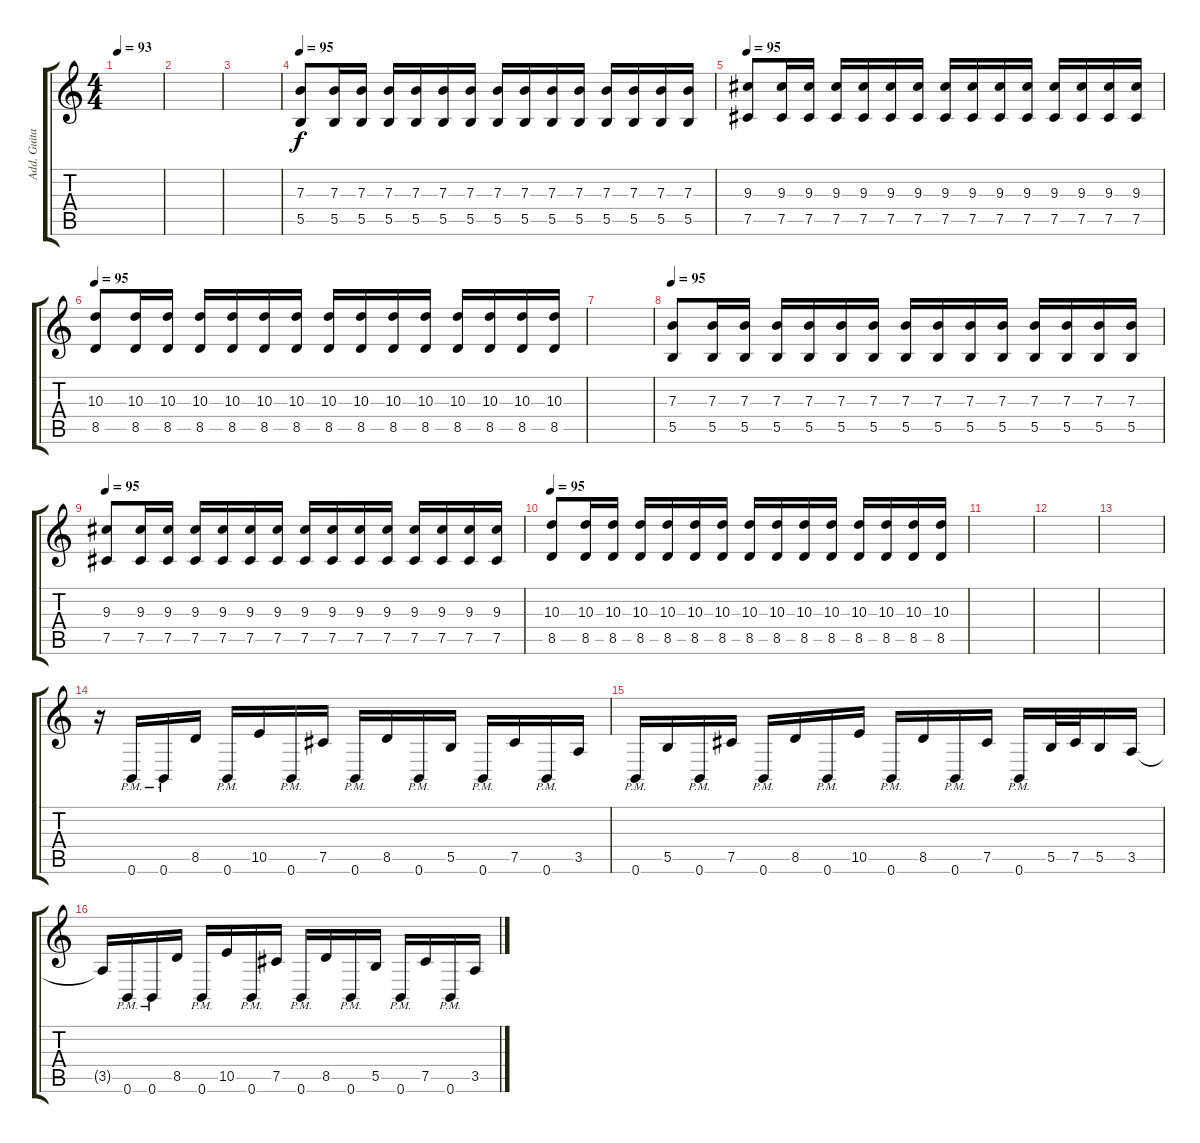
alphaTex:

\track ("Add. Guitar" "Add. Guita") {instrument distortionguitar}
\staff {score tabs}
\tuning (Db4 Ab3 E3 B2 Gb2 B1) {hide}
\ts (4 4)
\tempo 93
\clef g2
\ks c
|
|
|
\tempo 95
(7.3 5.5).8{balance 8} (7.3 5.5).16 (7.3 5.5).16 (7.3 5.5).16 (7.3 5.5).16 (7.3 5.5).16 (7.3 5.5).16 (7.3 5.5).16 (7.3 5.5).16 (7.3 5.5).16 (7.3 5.5).16 (7.3 5.5).16 (7.3 5.5).16 (7.3 5.5).16 (7.3 5.5).16 |
\tempo 95
(9.3 7.5).8 (9.3 7.5).16 (9.3 7.5).16 (9.3 7.5).16 (9.3 7.5).16 (9.3 7.5).16 (9.3 7.5).16 (9.3 7.5).16 (9.3 7.5).16 (9.3 7.5).16 (9.3 7.5).16 (9.3 7.5).16 (9.3 7.5).16 (9.3 7.5).16 (9.3 7.5).16 |
\tempo 95
(10.3 8.5).8 (10.3 8.5).16 (10.3 8.5).16 (10.3 8.5).16 (10.3 8.5).16 (10.3 8.5).16 (10.3 8.5).16 (10.3 8.5).16 (10.3 8.5).16 (10.3 8.5).16 (10.3 8.5).16 (10.3 8.5).16 (10.3 8.5).16 (10.3 8.5).16 (10.3 8.5).16 |
|
\tempo 95
(7.3 5.5).8{balance 8} (7.3 5.5).16 (7.3 5.5).16 (7.3 5.5).16 (7.3 5.5).16 (7.3 5.5).16 (7.3 5.5).16 (7.3 5.5).16 (7.3 5.5).16 (7.3 5.5).16 (7.3 5.5).16 (7.3 5.5).16 (7.3 5.5).16 (7.3 5.5).16 (7.3 5.5).16 |
\tempo 95
(9.3 7.5).8 (9.3 7.5).16 (9.3 7.5).16 (9.3 7.5).16 (9.3 7.5).16 (9.3 7.5).16 (9.3 7.5).16 (9.3 7.5).16 (9.3 7.5).16 (9.3 7.5).16 (9.3 7.5).16 (9.3 7.5).16 (9.3 7.5).16 (9.3 7.5).16 (9.3 7.5).16 |
\tempo 95
(10.3 8.5).8 (10.3 8.5).16 (10.3 8.5).16 (10.3 8.5).16 (10.3 8.5).16 (10.3 8.5).16 (10.3 8.5).16 (10.3 8.5).16 (10.3 8.5).16 (10.3 8.5).16 (10.3 8.5).16 (10.3 8.5).16 (10.3 8.5).16 (10.3 8.5).16 (10.3 8.5).16 |
|
|
|
r.16 0.6{pm}.16{balance 16} 0.6{pm}.16 8.5.16 0.6{pm}.16 10.5.16 0.6{pm}.16 7.5.16 0.6{pm}.16 8.5.16 0.6{pm}.16 5.5.16 0.6{pm}.16 7.5.16 0.6{pm}.16 3.5.16 |
0.6{pm}.16 5.5.16 0.6{pm}.16 7.5.16 0.6{pm}.16 8.5.16 0.6{pm}.16 10.5.16 0.6{pm}.16 8.5.16 0.6{pm}.16 7.5.16 0.6{pm}.16 5.5.32 7.5.32 5.5.16 3.5.16 |
3.5{t}.16 0.6{pm}.16 0.6{pm}.16 8.5.16 0.6{pm}.16 10.5.16 0.6{pm}.16 7.5.16 0.6{pm}.16 8.5.16 0.6{pm}.16 5.5.16 0.6{pm}.16 7.5.16 0.6{pm}.16 3.5.16
